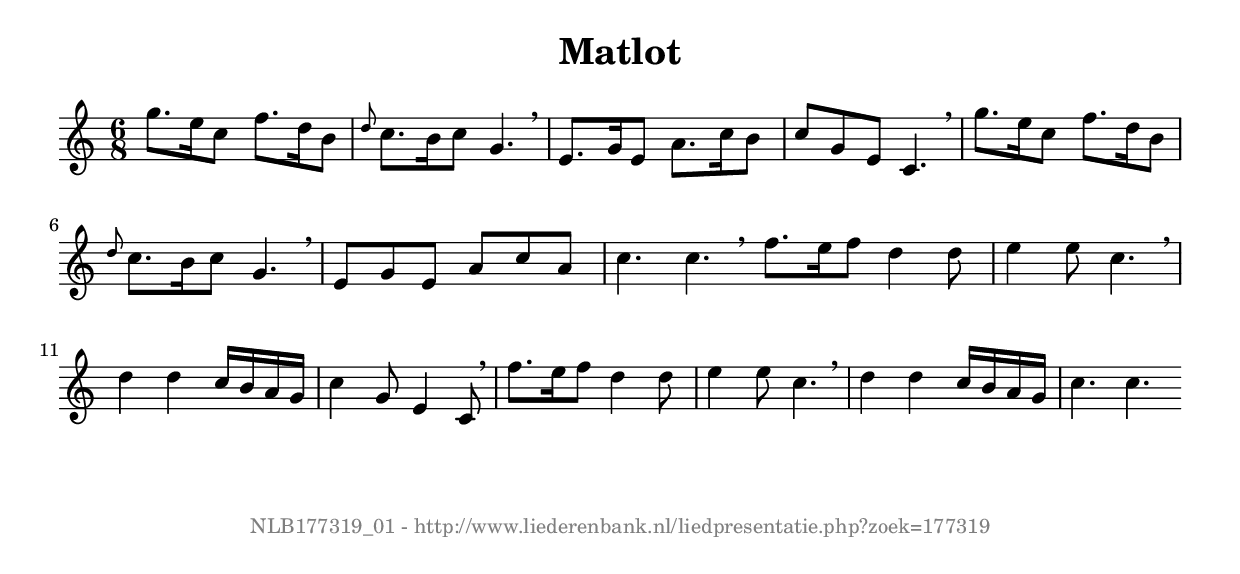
%
% produced by wce2krn 1.64 (7 June 2014)
%
\version"2.16"
#(append! paper-alist '(("long" . (cons (* 210 mm) (* 2000 mm)))))
#(set-default-paper-size "long")
sb = {\breathe}
mBreak = {\breathe }
bBreak = {\breathe }
x = {\once\override NoteHead #'style = #'cross }
gl=\glissando
itime={\override Staff.TimeSignature #'stencil = ##f }
ficta = {\once\set suggestAccidentals = ##t}
fine = {\once\override Score.RehearsalMark #'self-alignment-X = #1 \mark \markup {\italic{Fine}}}
dc = {\once\override Score.RehearsalMark #'self-alignment-X = #1 \mark \markup {\italic{D.C.}}}
dcf = {\once\override Score.RehearsalMark #'self-alignment-X = #1 \mark \markup {\italic{D.C. al Fine}}}
dcc = {\once\override Score.RehearsalMark #'self-alignment-X = #1 \mark \markup {\italic{D.C. al Coda}}}
ds = {\once\override Score.RehearsalMark #'self-alignment-X = #1 \mark \markup {\italic{D.S.}}}
dsf = {\once\override Score.RehearsalMark #'self-alignment-X = #1 \mark \markup {\italic{D.S. al Fine}}}
dsc = {\once\override Score.RehearsalMark #'self-alignment-X = #1 \mark \markup {\italic{D.S. al Coda}}}
pv = {\set Score.repeatCommands = #'((volta "1"))}
sv = {\set Score.repeatCommands = #'((volta "2"))}
tv = {\set Score.repeatCommands = #'((volta "3"))}
qv = {\set Score.repeatCommands = #'((volta "4"))}
xv = {\set Score.repeatCommands = #'((volta #f))}
\header{ tagline = ""
title = "Matlot"
}
\score {{
\key c \major
\relative g'
{
\set melismaBusyProperties = #'()
\time 6/8
\tempo 4=120
\override Score.MetronomeMark #'transparent = ##t
\override Score.RehearsalMark #'break-visibility = #(vector #t #t #f)
g'8. e16 c8 f8. d16 b8 \grace { d8 } c8. b16 c8 g4. \sb e8. g16 e8 a8. c16 b8 c8 g e c4. \mBreak \bar "|"
g''8. e16 c8 f8. d16 b8 \grace { d8 } c8. b16 c8 g4. \sb e8 g e a c a c4. c \bar ":|:" \bBreak
f8. e16 f8 d4 d8 e4 e8 c4. \sb d4 d c16 b a g c4 g8 e4 c8 \mBreak \bar "|"
f'8. e16 f8 d4 d8 e4 e8 c4. \sb d4 d c16 b a g c4. c \bar ":|"
 }}
 \midi { }
 \layout {
            indent = 0.0\cm
}
}
\markup { \vspace #0 } \markup { \with-color #grey \fill-line { \center-column { \smaller "NLB177319_01 - http://www.liederenbank.nl/liedpresentatie.php?zoek=177319" } } }
